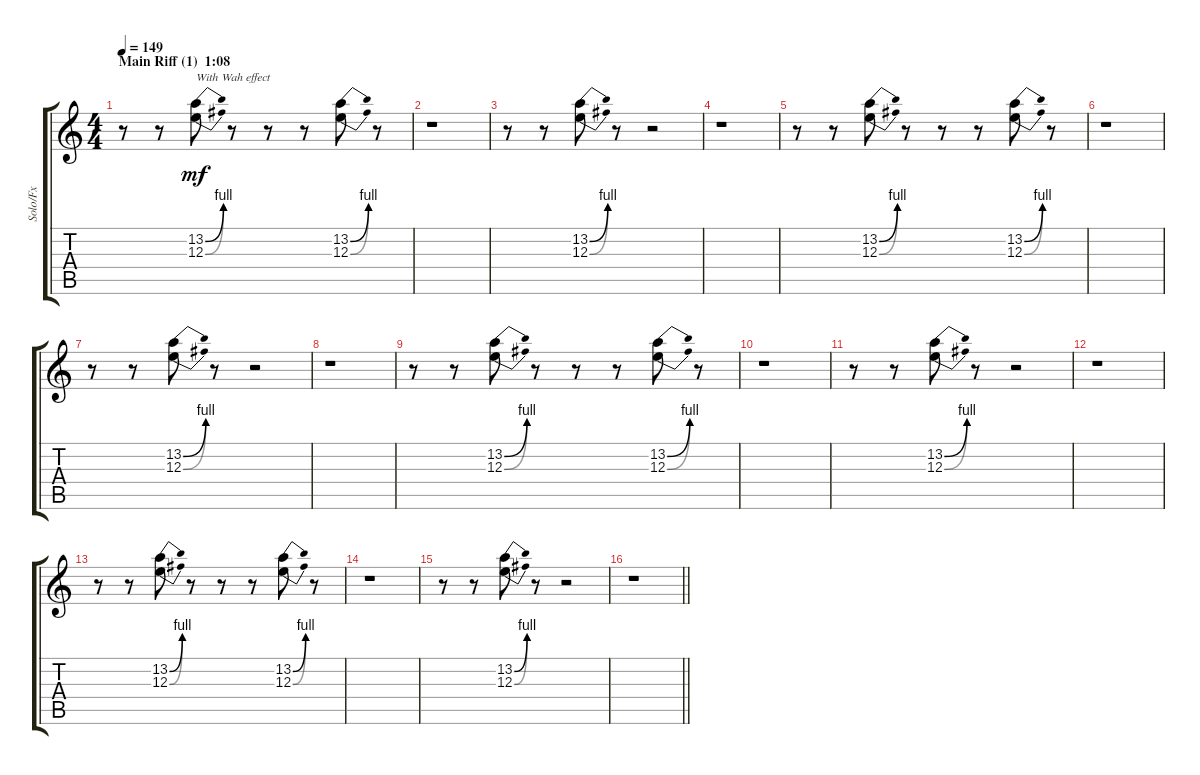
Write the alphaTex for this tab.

\track ("Solo/Fx" "Solo/Fx") {instrument distortionguitar}
\staff {score tabs}
\tuning (Db4 Ab3 E3 B2 Gb2 Db2) {hide}
\ts (4 4)
\section ("" "Main Riff (1)  1:08")
\tempo 149
\clef g2
\ks c
r.8{dy f volume 8 instrument distortionguitar} r.8 (13.2{be (bend 0 0 60 4)} 12.3{be (bend 0 0 60 4)}).8{txt "With Wah effect" dy mf instrument distortionguitar} r.8 r.8 r.8 (13.2{be (bend 0 0 60 4)} 12.3{be (bend 0 0 60 4)}).8{instrument distortionguitar} r.8 |
r.1 |
r.8 r.8 (13.2{be (bend 0 0 60 4)} 12.3{be (bend 0 0 60 4)}).8{instrument distortionguitar} r.8 r.2 |
r.1 |
r.8{volume 8 instrument distortionguitar} r.8 (13.2{be (bend 0 0 60 4)} 12.3{be (bend 0 0 60 4)}).8{instrument distortionguitar} r.8 r.8 r.8 (13.2{be (bend 0 0 60 4)} 12.3{be (bend 0 0 60 4)}).8{instrument distortionguitar} r.8 |
r.1 |
r.8 r.8 (13.2{be (bend 0 0 60 4)} 12.3{be (bend 0 0 60 4)}).8{instrument distortionguitar} r.8 r.2 |
r.1 |
r.8{volume 8 instrument distortionguitar} r.8 (13.2{be (bend 0 0 60 4)} 12.3{be (bend 0 0 60 4)}).8{instrument distortionguitar} r.8 r.8 r.8 (13.2{be (bend 0 0 60 4)} 12.3{be (bend 0 0 60 4)}).8{instrument distortionguitar} r.8 |
r.1 |
r.8 r.8 (13.2{be (bend 0 0 60 4)} 12.3{be (bend 0 0 60 4)}).8{instrument distortionguitar} r.8 r.2 |
r.1 |
r.8{volume 8 instrument distortionguitar} r.8 (13.2{be (bend 0 0 60 4)} 12.3{be (bend 0 0 60 4)}).8{instrument distortionguitar} r.8 r.8 r.8 (13.2{be (bend 0 0 60 4)} 12.3{be (bend 0 0 60 4)}).8{instrument distortionguitar} r.8 |
r.1 |
r.8 r.8 (13.2{be (bend 0 0 60 4)} 12.3{be (bend 0 0 60 4)}).8{instrument distortionguitar} r.8 r.2 |
\barLineRight lightlight
r.1
